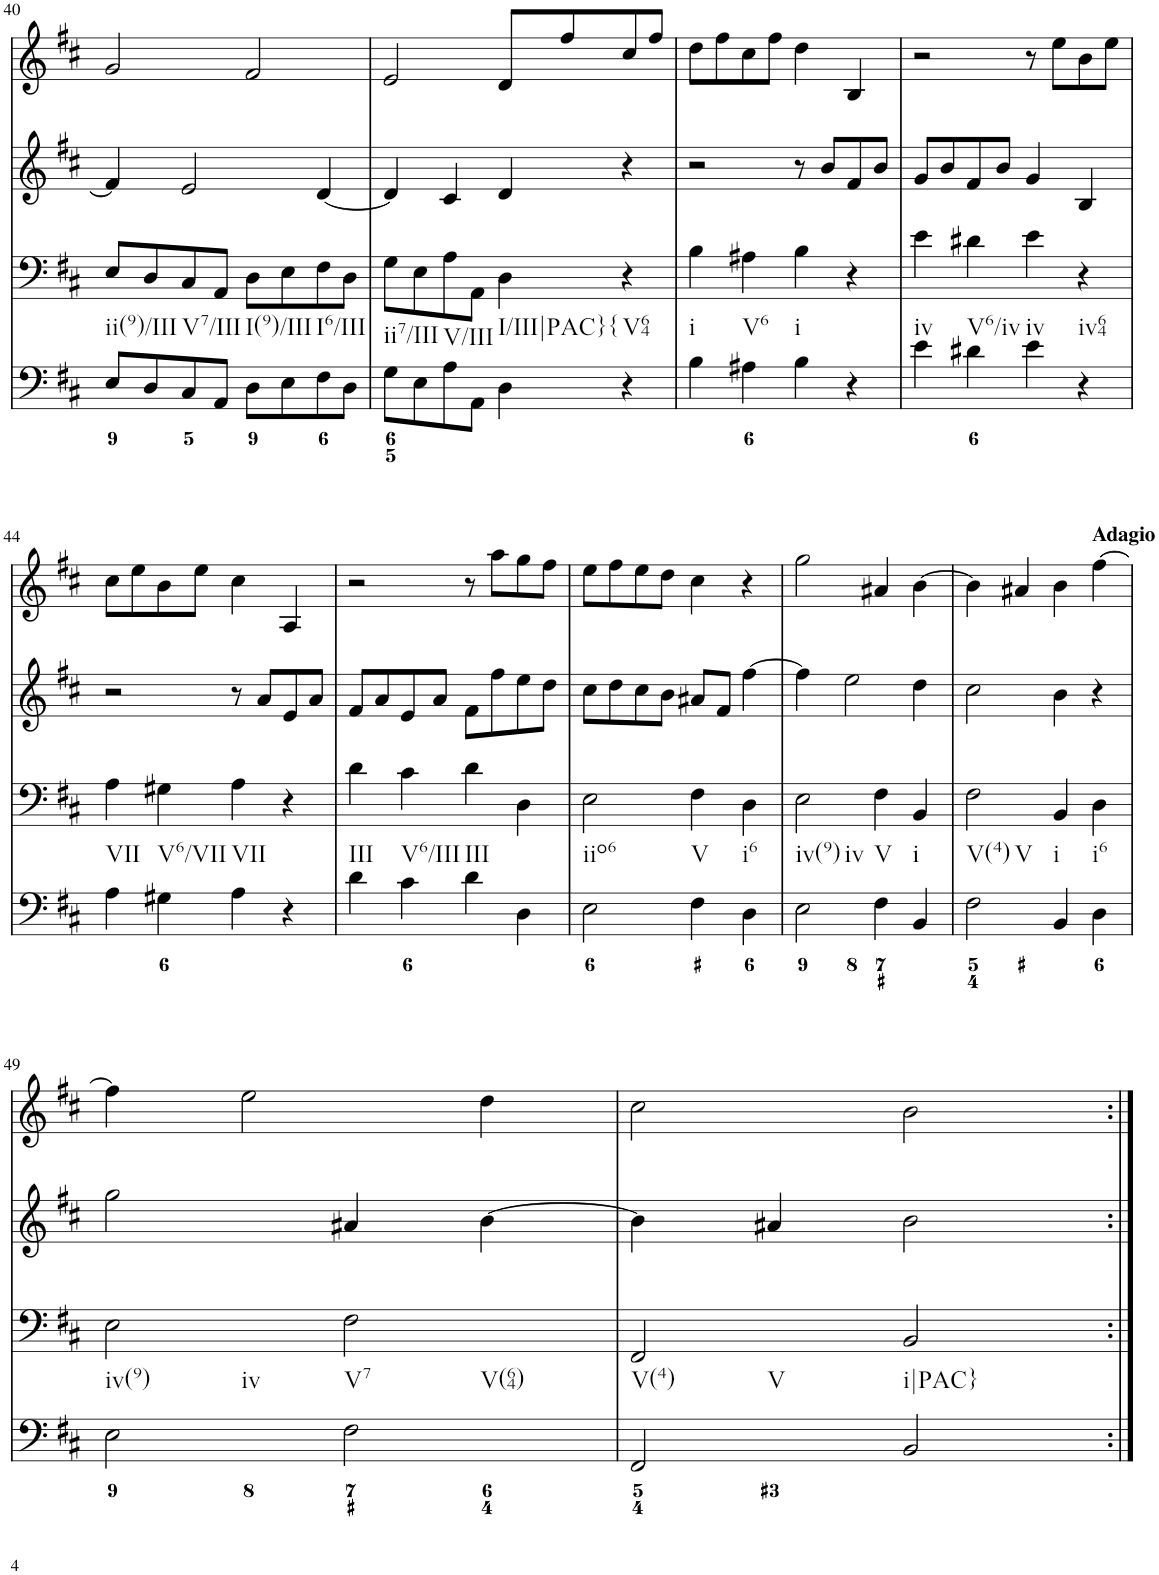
**kern	**kern	**kern	**kern
*part4	*part3	*part2	*part1
*staff4	*staff3	*staff2	*staff1
*I"Piano	*I"Piano	*I"Piano	*I"Piano
*I'Pno	*I'Pno	*I'Pno	*I'Pno
!!LO:PB:g=z
*clefF4	*clefF4	*clefG2	*clefG2
*k[f#c#]	*k[f#c#]	*k[f#c#]	*k[f#c#]
*b:	*b:	*b:	*b:
*M2/2	*M2/2	*M2/2	*M2/2
*met(c|)	*met(c|)	*met(c|)	*met(c|)
=40	=40	=40	=40
!	!LO:TX:b:t=ii(9)/III	!	!
8E/L	8E/L	4f#/]	2g/
8D/	8D/	.	.
!	!LO:TX:b:t=V7/III	!	!
8C#/	8C#/	2e/	.
8AA/J	8AA/J	.	.
!	!LO:TX:b:t=I(9)/III	!	!
8D\L	8D\L	.	2f#/
8E\	8E\	.	.
!	!LO:TX:b:t=I6/III	!	!
8F#\	8F#\	[4d/	.
8D\J	8D\J	.	.
=41	=41	=41	=41
!	!LO:TX:b:t=ii7/III	!	!
8G\L	8G\L	4d/]	2e/
8E\	8E\	.	.
!	!LO:TX:b:t=V/III	!	!
8A\	8A\	4c#/	.
8AA\J	8AA\J	.	.
!	!LO:TX:b:t=I/III|PAC}{	!	!
4D\	4D\	4d/	8d/L
.	.	.	8ff#/
!	!LO:TX:b:t=V64	!	!
4r	4r	4r	8cc#/
.	.	.	8ff#/J
=42	=42	=42	=42
!	!LO:TX:b:t=i	!	!
4B\	4B\	2r	8dd\L
.	.	.	8ff#\
!	!LO:TX:b:t=V6	!	!
4A#X\	4A#X\	.	8cc#\
.	.	.	8ff#\J
!	!LO:TX:b:t=i	!	!
4B\	4B\	8r	4dd\
.	.	8b/L	.
4r	4r	8f#/	4B/
.	.	8b/J	.
=43	=43	=43	=43
!	!LO:TX:b:t=iv	!	!
4e\	4e\	8g/L	2r
.	.	8b/	.
!	!LO:TX:b:t=V6/iv	!	!
4d#X\	4d#X\	8f#/	.
.	.	8b/J	.
!	!LO:TX:b:t=iv	!	!
4e\	4e\	4g/	8r
.	.	.	8ee\L
!	!LO:TX:b:t=iv64	!	!
4r	4r	4B/	8b\
.	.	.	8ee\J
!!LO:LB:g=z
=44	=44	=44	=44
!	!LO:TX:b:t=VII	!	!
4A\	4A\	2r	8cc#\L
.	.	.	8ee\
!	!LO:TX:b:t=V6/VII	!	!
4G#X\	4G#X\	.	8b\
.	.	.	8ee\J
!	!LO:TX:b:t=VII	!	!
4A\	4A\	8r	4cc#\
.	.	8a/L	.
4r	4r	8e/	4A/
.	.	8a/J	.
=45	=45	=45	=45
!	!LO:TX:b:t=III	!	!
4d\	4d\	8f#/L	2r
.	.	8a/	.
!	!LO:TX:b:t=V6/III	!	!
4c#\	4c#\	8e/	.
.	.	8a/J	.
!	!LO:TX:b:t=III	!	!
4d\	4d\	8f#\L	8r
.	.	8ff#\	8aa\L
4D\	4D\	8ee\	8gg\
.	.	8dd\J	8ff#\J
=46	=46	=46	=46
!	!LO:TX:b:t=iio6	!	!
2E\	2E\	8cc#\L	8ee\L
.	.	8dd\	8ff#\
.	.	8cc#\	8ee\
.	.	8b\J	8dd\J
!	!LO:TX:b:t=V	!	!
4F#\	4F#\	8a#X/L	4cc#\
.	.	8f#/J	.
!	!LO:TX:b:t=i6	!	!
4D\	4D\	[4ff#\	4r
=47	=47	=47	=47
!	!LO:TX:b:t=iv(9)	!	!
!	!LO:TX:b:t=iv	!	!
2E\	2E\	4ff#\]	2gg\
.	.	2ee\	.
!	!LO:TX:b:t=V	!	!
4F#\	4F#\	.	4a#X/
!	!LO:TX:b:t=i	!	!
4BB/	4BB/	4dd\	[4b\
=48	=48	=48	=48
!	!LO:TX:b:t=V(4)	!	!
!	!LO:TX:b:t=V	!	!
2F#\	2F#\	2cc#\	4b\]
.	.	.	4a#X/
!	!LO:TX:b:t=i	!	!
4BB/	4BB/	4b\	4b\
!	!	!	!LO:TX:a:B:t=Adagio
!	!LO:TX:b:t=i6	!	!
4D\	4D\	4r	[4ff#\
!!LO:LB:g=z
=49	=49	=49	=49
!	!LO:TX:b:t=iv(9)	!	!
!	!LO:TX:b:t=iv	!	!
2E\	2E\	2gg\	4ff#\]
.	.	.	2ee\
!	!LO:TX:b:t=V7	!	!
!	!LO:TX:b:t=V(64)	!	!
2F#\	2F#\	4a#X/	.
.	.	[4b\	4dd\
=50	=50	=50	=50
!	!LO:TX:b:t=V(4)	!	!
!	!LO:TX:b:t=V	!	!
2FF#/	2FF#/	4b\]	2cc#\
.	.	4a#X/	.
!	!LO:TX:b:t=i|PAC}	!	!
2BB/	2BB/	2b\	2b\
=:|!	=:|!	=:|!	=:|!
*-	*-	*-	*-
